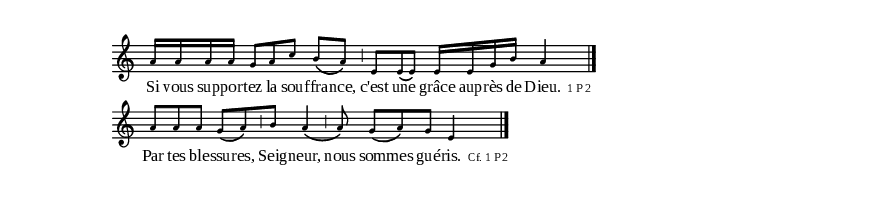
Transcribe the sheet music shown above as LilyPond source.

\version "2.10.0"
 \include "definitions.ly"
%\markup {NT 8 }


\relative c'' { 
	\new Staff {
		\cadenzaOn
		\set Staff.instrumentName = \markup{ \center-align {  } }
		a16[ a a a]
		\times 2/3 { g8[ a c] }
		b8[\( a\)] \cesure
		\times 2/3 { e8[ e\( e]\) }
		e16[ e g b] a4
		\endBar
	}
	\addlyrics {
		Si vous sup -- por -- tez la sou -- ffra -- nce, c'est un -- e grâce aup -- rès de Dieu.
		\markup { \citation #"1 P 2"}
 }
}




\relative c'' { 
	\new Staff {
		\cadenzaOn
		\set Staff.instrumentName = \markup{ \center-align {  } }
		\times 2/3 { a8[ a a] }
		\times 2/3 { g8[\( a\) \cesure b] }
		\times 2/3 { a4\( \cesure a8\) }
		\times 2/3 { g8[\( a\) g] }
		e4
		\endBar
	}
	\addlyrics {
		Par tes ble -- ssu -- res, Seig -- neur, nous som -- mes gué -- ris.
		\markup { \citation #"Cf. 1 P 2"}
 }
}


